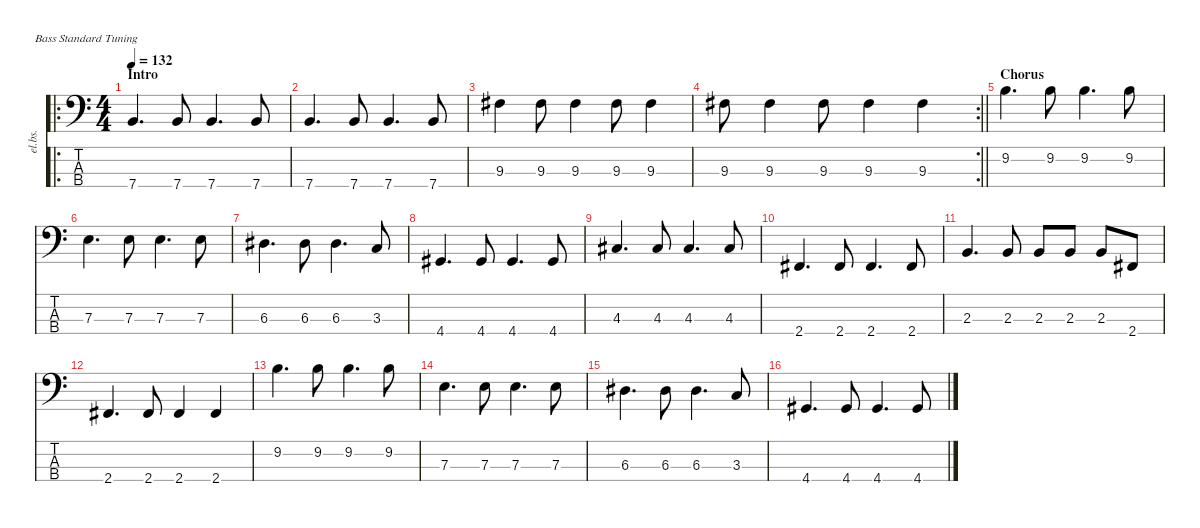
\defaultSystemsLayout 4
\hideDynamics
\bracketExtendMode nobrackets
\otherSystemsTrackNameOrientation horizontal
\track ("Bass" "el.bs.") {instrument electricbassfinger}
\staff {score tabs}
\tuning (G2 D2 A1 E1)
\ro
\ts (4 4)
\beaming (8 2 2 2 2)
\section ("" "Intro")
\tempo 132
\clef f4
\ks c
7.4.4{d dy f instrument electricbassfinger beam Up} 7.4.8{beam Up} 7.4.4{d beam Up} 7.4.8{beam Up} |
7.4.4{d beam Up} 7.4.8{beam Up} 7.4.4{d beam Up} 7.4.8{beam Up} |
9.3{acc #}.4{beam Down} 9.3{acc #}.8{beam Down} 9.3{acc #}.4{beam Down} 9.3{acc #}.8{beam Down} 9.3{acc #}.4{beam Down} |
\rc 2
\barLineRight lightlight
9.3{acc #}.8{beam Down} 9.3{acc #}.4{beam Down} 9.3{acc #}.8{beam Down} 9.3{acc #}.4{beam Down} 9.3{acc #}.4{beam Down} |
\section ("" "Chorus")
9.2.4{d beam Down} 9.2.8{beam Down} 9.2.4{d beam Down} 9.2.8{beam Down} |
7.3.4{d beam Down} 7.3.8{beam Down} 7.3.4{d beam Down} 7.3.8{beam Down} |
6.3{acc #}.4{d beam Down} 6.3{acc #}.8{beam Down} 6.3{acc #}.4{d beam Down} 3.3.8{beam Up} |
4.4{acc #}.4{d beam Up} 4.4{acc #}.8{beam Up} 4.4{acc #}.4{d beam Up} 4.4{acc #}.8{beam Up} |
4.3{acc #}.4{d beam Up} 4.3{acc #}.8{beam Up} 4.3{acc #}.4{d beam Up} 4.3{acc #}.8{beam Up} |
2.4{acc #}.4{d beam Up} 2.4{acc #}.8{beam Up} 2.4{acc #}.4{d beam Up} 2.4{acc #}.8{beam Up} |
2.3.4{d beam Up} 2.3.8{beam Up} 2.3.8{beam Up} 2.3.8{beam Up} 2.3.8{beam Up} 2.4{acc #}.8{beam Up} |
2.4{acc #}.4{d beam Up} 2.4{acc #}.8{beam Up} 2.4{acc #}.4{beam Up} 2.4{acc #}.4{beam Up} |
9.2.4{d beam Down} 9.2.8{beam Down} 9.2.4{d beam Down} 9.2.8{beam Down} |
7.3.4{d beam Down} 7.3.8{beam Down} 7.3.4{d beam Down} 7.3.8{beam Down} |
6.3{acc #}.4{d beam Down} 6.3{acc #}.8{beam Down} 6.3{acc #}.4{d beam Down} 3.3.8{beam Up} |
4.4{acc #}.4{d beam Up} 4.4{acc #}.8{beam Up} 4.4{acc #}.4{d beam Up} 4.4{acc #}.8{beam Up}
